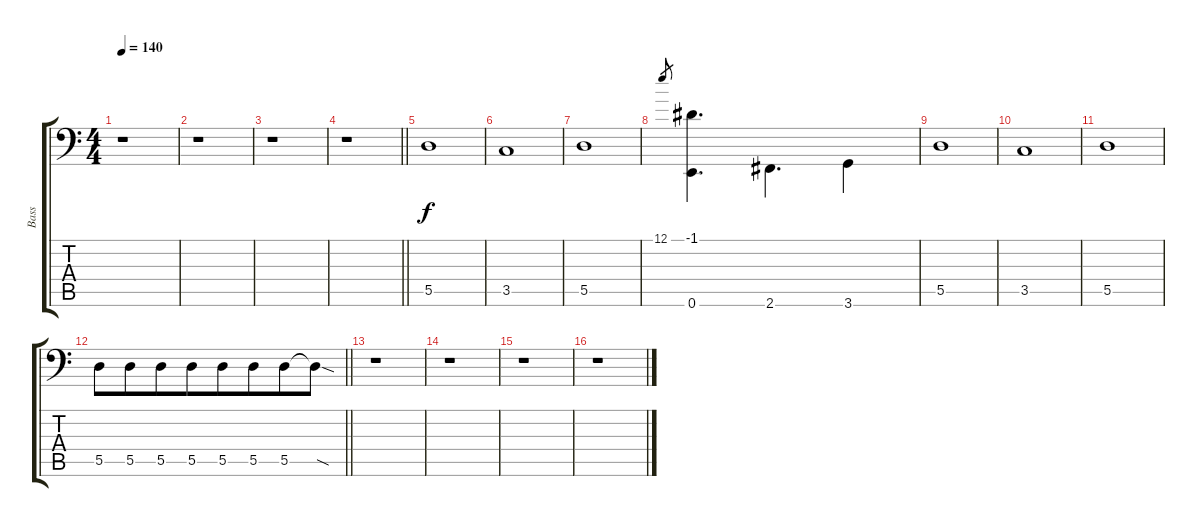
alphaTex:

\track ("Bass" "Bass") {instrument electricbasspick}
\staff {score tabs}
\tuning (E3 B2 G2 D2 A1 E1) {hide}
\ts (4 4)
\tempo 140
\clef f4
\ks c
r.1{dy f} |
r.1 |
r.1 |
\barLineRight lightlight
r.1 |
5.5.1 |
3.5.1 |
5.5.1 |
12.1.8{gr beam merge} (-1.1 0.6).4{d beam merge} 2.6.4{d beam merge} 3.6.4 |
5.5.1 |
3.5.1 |
5.5.1 |
\barLineRight lightlight
5.5.8{beam merge} 5.5.8{beam merge} 5.5.8{beam merge} 5.5.8{beam merge} 5.5.8{beam merge} 5.5.8{beam merge} 5.5.8{beam merge} 5.5{sod t}.8 |
r.1 |
r.1 |
r.1 |
r.1
